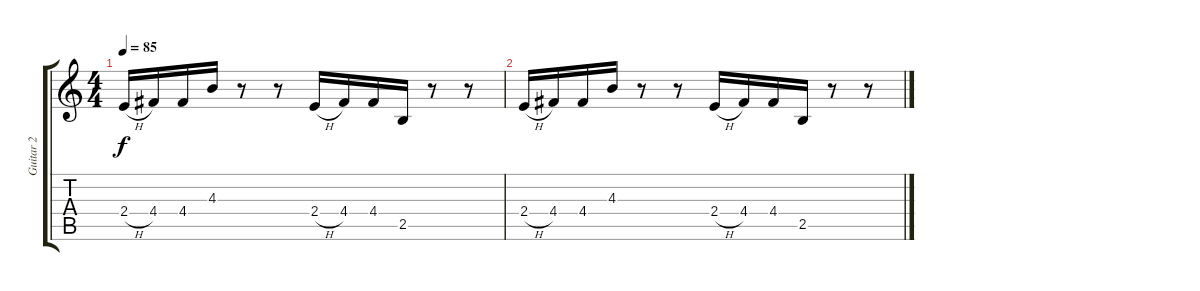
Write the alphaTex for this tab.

\track ("Guitar 2" "Guitar 2") {instrument overdrivenguitar bank 255}
\staff {score tabs}
\tuning (E4 B3 G3 D3 A2 E2) {hide}
\ts (4 4)
\tempo 85
\clef g2
\ks c
2.4{h}.16{dy f} 4.4.16 4.4.16 4.3.16 r.8 r.8 2.4{h}.16 4.4.16 4.4.16{beam merge} 2.5.16{beam merge} r.8 r.8 |
2.4{h}.16 4.4.16 4.4.16 4.3.16 r.8 r.8 2.4{h}.16 4.4.16 4.4.16{beam merge} 2.5.16{beam merge} r.8 r.8
